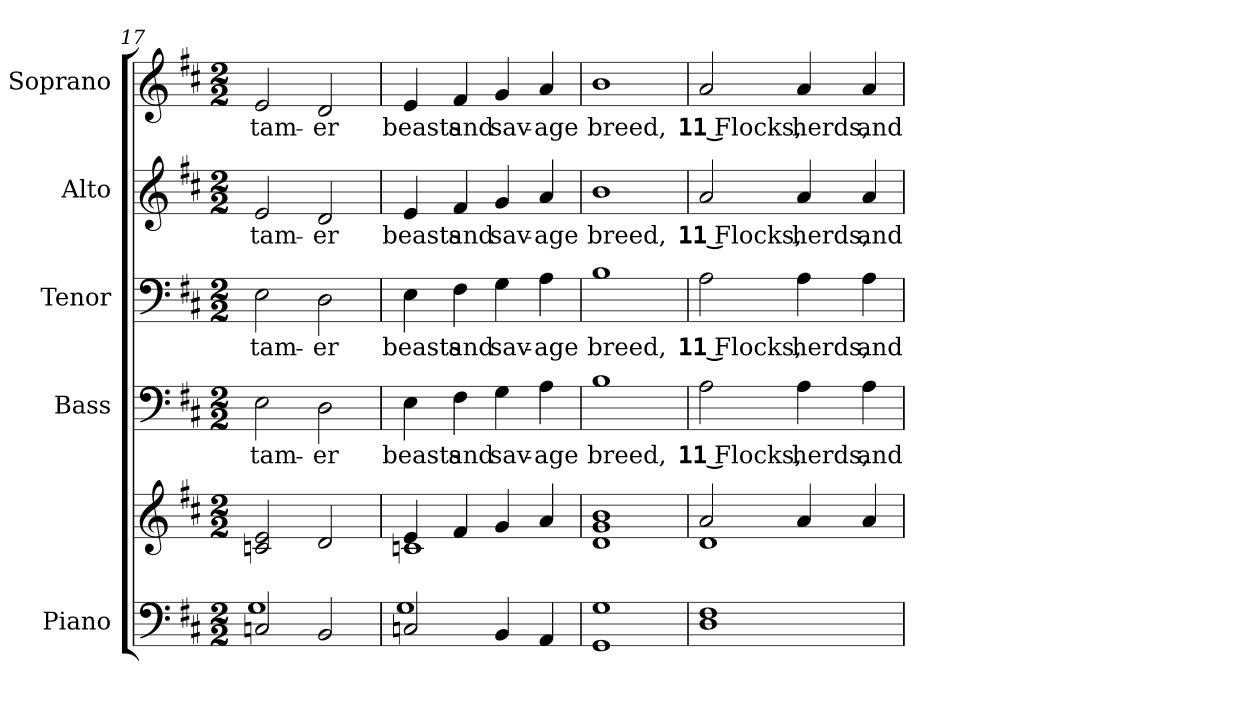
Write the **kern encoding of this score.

**kern	**kern	**kern	**text	**kern	**text	**kern	**text	**kern	**text
*part5	*part5	*part4	*part4	*part3	*part3	*part2	*part2	*part1	*part1
*staff6	*staff5	*staff4	*staff4	*staff3	*staff3	*staff2	*staff2	*staff1	*staff1
*I"Piano	*	*I"Bass	*	*I"Tenor	*	*I"Alto	*	*I"Soprano	*
*I'Pno.	*	*I'B.	*	*I'T.	*	*I'A.	*	*I'S.	*
*clefF4	*clefG2	*clefF4	*	*clefF4	*	*clefG2	*	*clefG2	*
*k[f#c#]	*k[f#c#]	*k[f#c#]	*	*k[f#c#]	*	*k[f#c#]	*	*k[f#c#]	*
*D:	*D:	*D:	*	*D:	*	*D:	*	*D:	*
*M2/2	*M2/2	*M2/2	*	*M2/2	*	*M2/2	*	*M2/2	*
=17	=17	=17	=17	=17	=17	=17	=17	=17	=17
*^	*	*	*	*	*	*	*	*	*
!	!	!	!	!LO:LY:b:color=#000000	!	!	!	!	!	!
!	!	!	!	!	!	!LO:LY:b:color=#000000	!	!	!	!
!	!	!	!	!	!	!	!	!LO:LY:b:color=#000000	!	!
!	!	!	!	!	!	!	!	!	!	!LO:LY:b:color=#000000
2Cni/	1Gi	2cni/ 2ei	2Ei\	tam-	2Ei\	tam-	2ei/	tam-	2ei/	tam-
!	!	!	!	!LO:LY:b:color=#000000	!	!	!	!	!	!
!	!	!	!	!	!	!LO:LY:b:color=#000000	!	!	!	!
!	!	!	!	!	!	!	!	!LO:LY:b:color=#000000	!	!
!	!	!	!	!	!	!	!	!	!	!LO:LY:b:color=#000000
2BBi/	.	2di/	2Di\	-er	2Di\	-er	2di/	-er	2di/	-er
=18	=18	=18	=18	=18	=18	=18	=18	=18	=18	=18
*	*	*^	*	*	*	*	*	*	*	*
!	!	!	!	!	!LO:LY:b:color=#000000	!	!	!	!	!	!
!	!	!	!	!	!	!	!LO:LY:b:color=#000000	!	!	!	!
!	!	!	!	!	!	!	!	!	!LO:LY:b:color=#000000	!	!
!	!	!	!	!	!	!	!	!	!	!	!LO:LY:b:color=#000000
2Cni/	1Gi	4ei/	1cni	4Ei\	beasts	4Ei\	beasts	4ei/	beasts	4ei/	beasts
!	!	!	!	!	!LO:LY:b:color=#000000	!	!	!	!	!	!
!	!	!	!	!	!	!	!LO:LY:b:color=#000000	!	!	!	!
!	!	!	!	!	!	!	!	!	!LO:LY:b:color=#000000	!	!
!	!	!	!	!	!	!	!	!	!	!	!LO:LY:b:color=#000000
.	.	4f#i/	.	4F#i\	and	4F#i\	and	4f#i/	and	4f#i/	and
!	!	!	!	!	!LO:LY:b:color=#000000	!	!	!	!	!	!
!	!	!	!	!	!	!	!LO:LY:b:color=#000000	!	!	!	!
!	!	!	!	!	!	!	!	!	!LO:LY:b:color=#000000	!	!
!	!	!	!	!	!	!	!	!	!	!	!LO:LY:b:color=#000000
4BBi/	.	4gi/	.	4Gi\	sav-	4Gi\	sav-	4gi/	sav-	4gi/	sav-
!	!	!	!	!	!LO:LY:b:color=#000000	!	!	!	!	!	!
!	!	!	!	!	!	!	!LO:LY:b:color=#000000	!	!	!	!
!	!	!	!	!	!	!	!	!	!LO:LY:b:color=#000000	!	!
!	!	!	!	!	!	!	!	!	!	!	!LO:LY:b:color=#000000
4AAi/	.	4ai/	.	4Ai\	-age	4Ai\	-age	4ai/	-age	4ai/	-age
*v	*v	*	*	*	*	*	*	*	*	*	*
*	*v	*v	*	*	*	*	*	*	*	*
=19	=19	=19	=19	=19	=19	=19	=19	=19	=19
!	!	!	!LO:LY:b:color=#000000	!	!	!	!	!	!
!	!	!	!	!	!LO:LY:b:color=#000000	!	!	!	!
!	!	!	!	!	!	!	!LO:LY:b:color=#000000	!	!
!	!	!	!	!	!	!	!	!	!LO:LY:b:color=#000000
1GGi 1Gi	1di 1gi 1bi	1Bi	breed,	1Bi	breed,	1bi	breed,	1bi	breed,
=20	=20	=20	=20	=20	=20	=20	=20	=20	=20
*	*^	*	*	*	*	*	*	*	*
!	!	!	!	!LO:LY:b:color=#000000	!	!	!	!	!	!
!	!	!	!	!	!	!LO:LY:b:color=#000000	!	!	!	!
!	!	!	!	!	!	!	!	!LO:LY:b:color=#000000	!	!
!	!	!	!	!	!	!	!	!	!	!LO:LY:b:color=#000000
1Di 1F#i	2ai/	1di	2Ai\	11 Flocks,	2Ai\	11 Flocks,	2ai/	11 Flocks,	2ai/	11 Flocks,
!	!	!	!	!LO:LY:b:color=#000000	!	!	!	!	!	!
!	!	!	!	!	!	!LO:LY:b:color=#000000	!	!	!	!
!	!	!	!	!	!	!	!	!LO:LY:b:color=#000000	!	!
!	!	!	!	!	!	!	!	!	!	!LO:LY:b:color=#000000
.	4ai/	.	4Ai\	herds,	4Ai\	herds,	4ai/	herds,	4ai/	herds,
!	!	!	!	!LO:LY:b:color=#000000	!	!	!	!	!	!
!	!	!	!	!	!	!LO:LY:b:color=#000000	!	!	!	!
!	!	!	!	!	!	!	!	!LO:LY:b:color=#000000	!	!
!	!	!	!	!	!	!	!	!	!	!LO:LY:b:color=#000000
.	4ai/	.	4Ai\	and	4Ai\	and	4ai/	and	4ai/	and
*	*v	*v	*	*	*	*	*	*	*	*
=	=	=	=	=	=	=	=	=	=
*-	*-	*-	*-	*-	*-	*-	*-	*-	*-
